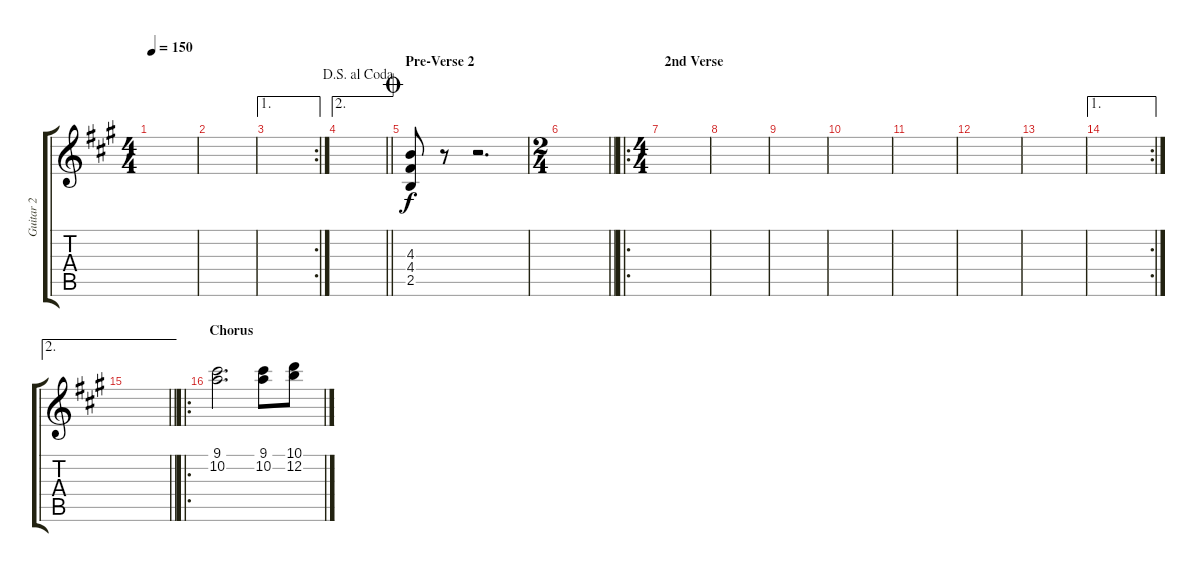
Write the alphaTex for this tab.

\track ("Guitar 2" "Guitar 2") {instrument distortionguitar}
\staff {score tabs}
\tuning (E4 B3 G3 D3 A2 E2) {hide}
\ts (4 4)
\tempo 150
\clef g2
\ks f#minor
|
|
\ae 1
\rc 2
|
\ae 2
\jump dalsegnoalcoda
\barLineRight lightlight
|
\section ("" "Pre-Verse 2")
\jump coda
(4.3 4.4 2.5).8 r.8 r.2{d} |
\ts (2 4)
\barLineRight lightlight
|
\ro
\ts (4 4)
\section ("" "2nd Verse")
|
|
|
|
|
|
|
\ae 1
\rc 2
|
\ae 2
\barLineRight lightlight
|
\ro
\section ("" "Chorus")
(9.1 10.2).2{d} (9.1 10.2).8 (10.1 12.2).8
